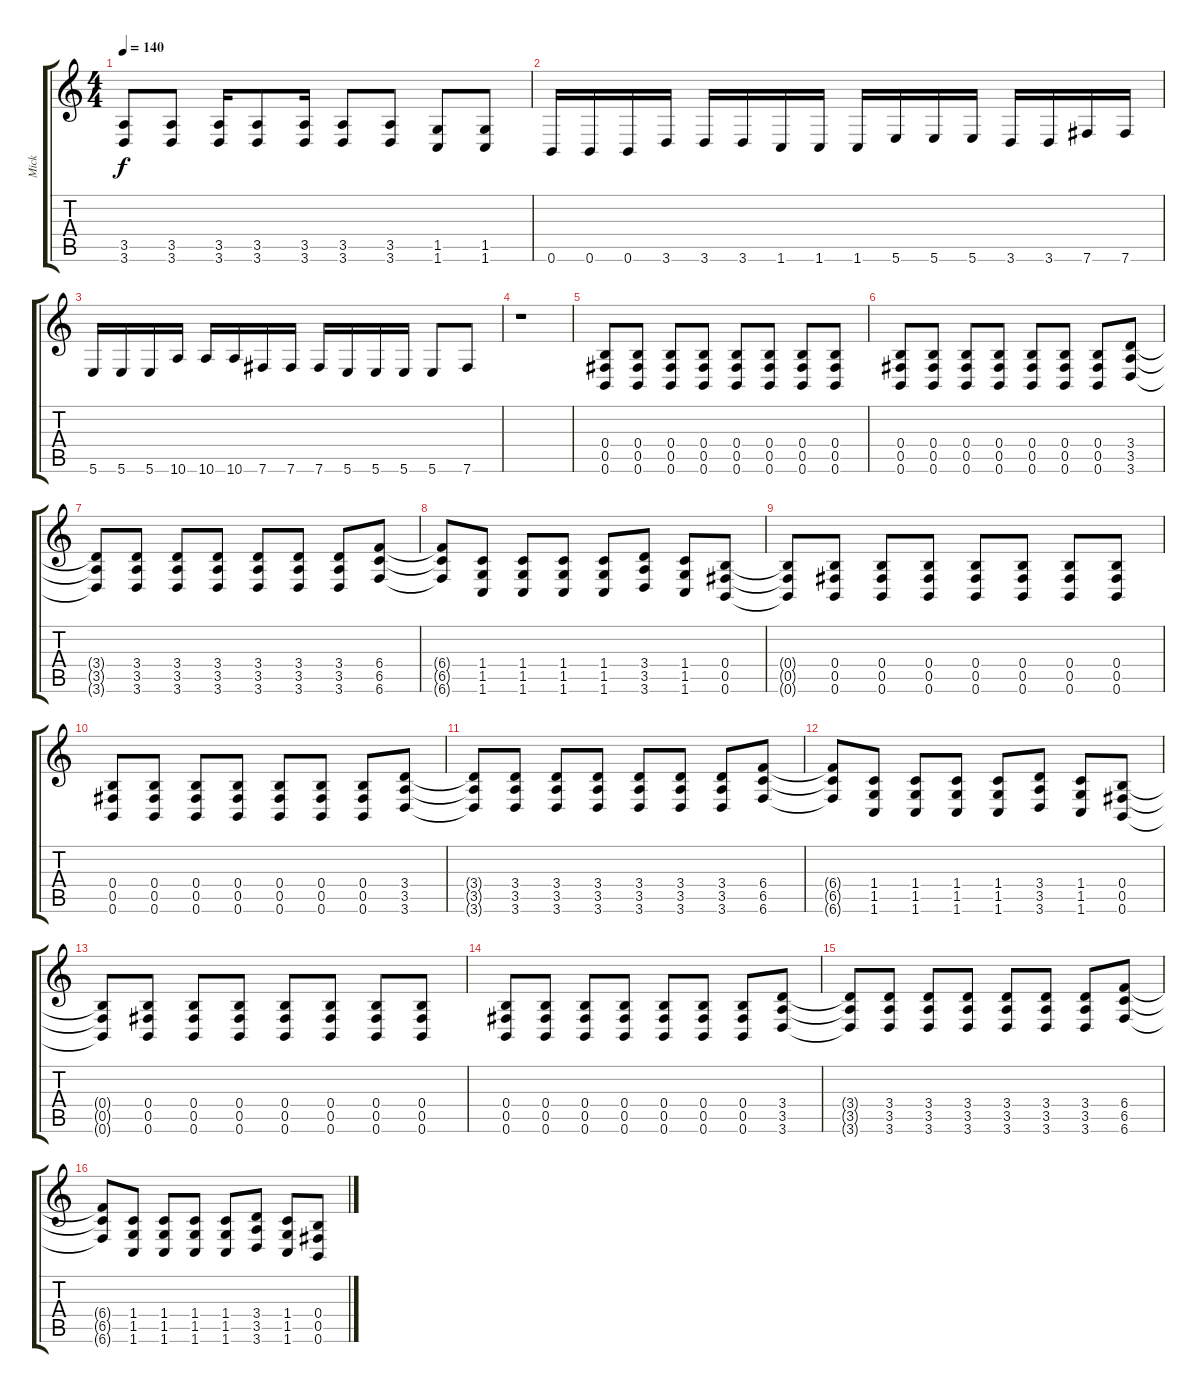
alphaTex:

\track ("Mick" "Mick") {instrument distortionguitar}
\staff {score tabs}
\tuning (Db4 Ab3 E3 B2 Gb2 B1) {hide}
\ts (4 4)
\tempo 140
\clef g2
\ks c
(3.5 3.6).8{dy f} (3.5 3.6).8 (3.5 3.6).16 (3.5 3.6).8 (3.5 3.6).16 (3.5 3.6).8 (3.5 3.6).8 (1.5 1.6).8 (1.5 1.6).8 |
0.6.16 0.6.16 0.6.16 3.6.16 3.6.16 3.6.16 1.6.16 1.6.16 1.6.16 5.6.16 5.6.16 5.6.16 3.6.16 3.6.16 7.6.16 7.6.16 |
5.6.16 5.6.16 5.6.16 10.6.16 10.6.16 10.6.16 7.6.16 7.6.16 7.6.16 5.6.16 5.6.16 5.6.16 5.6.8 7.6.8 |
r.1 |
(0.4 0.5 0.6).8 (0.4 0.5 0.6).8 (0.4 0.5 0.6).8 (0.4 0.5 0.6).8 (0.4 0.5 0.6).8 (0.4 0.5 0.6).8 (0.4 0.5 0.6).8 (0.4 0.5 0.6).8 |
(0.4 0.5 0.6).8 (0.4 0.5 0.6).8 (0.4 0.5 0.6).8 (0.4 0.5 0.6).8 (0.4 0.5 0.6).8 (0.4 0.5 0.6).8 (0.4 0.5 0.6).8 (3.4 3.5 3.6).8 |
(3.4{t} 3.5{t} 3.6{t}).8 (3.4 3.5 3.6).8 (3.4 3.5 3.6).8 (3.4 3.5 3.6).8 (3.4 3.5 3.6).8 (3.4 3.5 3.6).8 (3.4 3.5 3.6).8 (6.4 6.5 6.6).8 |
(6.4{t} 6.5{t} 6.6{t}).8 (1.4 1.5 1.6).8 (1.4 1.5 1.6).8 (1.4 1.5 1.6).8 (1.4 1.5 1.6).8 (3.4 3.5 3.6).8 (1.4 1.5 1.6).8 (0.4 0.5 0.6).8 |
(0.4{t} 0.5{t} 0.6{t}).8 (0.4 0.5 0.6).8 (0.4 0.5 0.6).8 (0.4 0.5 0.6).8 (0.4 0.5 0.6).8 (0.4 0.5 0.6).8 (0.4 0.5 0.6).8 (0.4 0.5 0.6).8 |
(0.4 0.5 0.6).8 (0.4 0.5 0.6).8 (0.4 0.5 0.6).8 (0.4 0.5 0.6).8 (0.4 0.5 0.6).8 (0.4 0.5 0.6).8 (0.4 0.5 0.6).8 (3.4 3.5 3.6).8 |
(3.4{t} 3.5{t} 3.6{t}).8 (3.4 3.5 3.6).8 (3.4 3.5 3.6).8 (3.4 3.5 3.6).8 (3.4 3.5 3.6).8 (3.4 3.5 3.6).8 (3.4 3.5 3.6).8 (6.4 6.5 6.6).8 |
(6.4{t} 6.5{t} 6.6{t}).8 (1.4 1.5 1.6).8 (1.4 1.5 1.6).8 (1.4 1.5 1.6).8 (1.4 1.5 1.6).8 (3.4 3.5 3.6).8 (1.4 1.5 1.6).8 (0.4 0.5 0.6).8 |
(0.4{t} 0.5{t} 0.6{t}).8 (0.4 0.5 0.6).8 (0.4 0.5 0.6).8 (0.4 0.5 0.6).8 (0.4 0.5 0.6).8 (0.4 0.5 0.6).8 (0.4 0.5 0.6).8 (0.4 0.5 0.6).8 |
(0.4 0.5 0.6).8 (0.4 0.5 0.6).8 (0.4 0.5 0.6).8 (0.4 0.5 0.6).8 (0.4 0.5 0.6).8 (0.4 0.5 0.6).8 (0.4 0.5 0.6).8 (3.4 3.5 3.6).8 |
(3.4{t} 3.5{t} 3.6{t}).8 (3.4 3.5 3.6).8 (3.4 3.5 3.6).8 (3.4 3.5 3.6).8 (3.4 3.5 3.6).8 (3.4 3.5 3.6).8 (3.4 3.5 3.6).8 (6.4 6.5 6.6).8 |
(6.4{t} 6.5{t} 6.6{t}).8 (1.4 1.5 1.6).8 (1.4 1.5 1.6).8 (1.4 1.5 1.6).8 (1.4 1.5 1.6).8 (3.4 3.5 3.6).8 (1.4 1.5 1.6).8 (0.4 0.5 0.6).8
